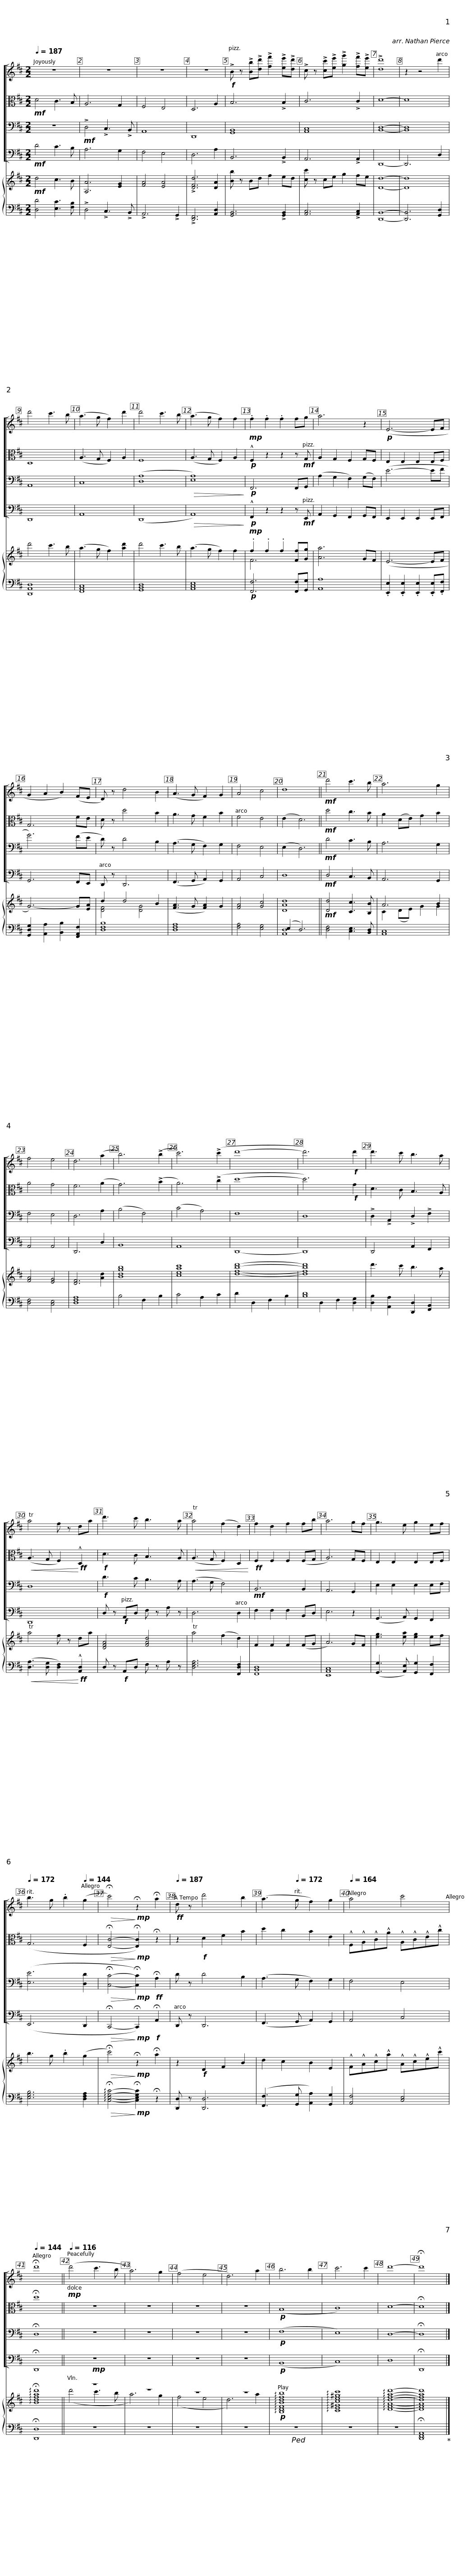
X:1
%%score [ 1 2 3 4 ] { ( 5 7 ) | ( 6 8 ) }
L:1/8
Q:1/4=187
M:2/2
I:linebreak $
K:D
V:1 treble
V:2 alto
V:3 bass
V:4 bass
V:5 treble
V:7 treble
V:6 bass
V:8 bass
V:1
 z8 | z8 | z8 | z8 |!f! !>!B z !>![Bb]!>![dd'] !>![ff']2 !>![ee']!>![dd'] | %5
 !>!c z !>![cc']!>![ee'] !>![gg']2 !>![ff']!>![ee'] | !>![dd']8 |$ z2 z4 d'2 | d'4 c'3 b | (a3 g f2) d'2 | %10
 d'4 c'3 b | (a3 g f2) f2 |!mp! .f2 .f2 .f2 fg | a6 z2 |$!p! (E6- EF | %15
 G2 A2 B2) (FE | D) z d4 B2 | (A3 G F2) G2 | A4 c4 | d8 || %20
!mf! d'4 c'3 b |$ a6 g2 | f4 e4 | d6 (a2 | b6) (!>!b2 | %25
 c'6) (!>!c'2 | d'8- | d'6)!f! d'2 | d'3 c' b3 a |$ Ta4 f z da | %30
 d'3 c' b3 a | Ta4 (f2 d2) | f2 d2 f2 fb | a6 gf | g3 e g2 ef |$ %35
[Q:1/4=172] b3 g .b2[Q:1/4=144] (g2 |!>(! !fermata!c'4)!>)!!mp! !fermata!z2 !fermata!a2 |[Q:1/4=187]!ff! d z d'4 b2 | (a3[Q:1/4=172] g f2) g2 |[Q:1/4=164] a4 c'4[Q:1/4=150] | %40
[Q:1/4=144] !fermata!d'8 ||$[Q:1/4=116]!mp! (d'4 c'3 b | a6) g2 | (f4 e4 | d6) a2 |$ %45
 b6 b2 | c'6 c'2 | d'8- | !fermata!d'8 |] %49
V:2
!mf! D4 C3 B, | A,6 G,2 | F,4 E,4 | D,6 A,2 | B,6 !>!B,2 | %5
 C6 !>!C2 | D8- |$ D8 | D,8 | (A,3 G, F,2) A,2 | %10
 F,8 | (A,3 G, F,2) A,2 |!p! !^!F,2 z2 z2 z!mf! G, | A,2 G,2 F,2 G,F, |$ E,2 E,2 E,2 E,F, | %15
 G,6 FE | D z d4 B2 | A3 G F2 B2 | F4 E4 | (E2 D6) || %20
!mf! d4 c3 B |$ A2 (DE) G2 B2 | A4 G4 | F6 (A2 | G6) (!>!B2 | %25
 A6) (!>!c2 | d8- | d6)!f! G2 | D3 C B,3 A, |$!<(! (A,3 G, F,2)!<)!!ff! !^!D,2 | %30
!f! D3 C B,3 A, |!<(! (A,3 G, F,2) D,2!<)! |!ff! F,2 F,2 F,2 (F,G, | A,6) G,F, | E,2 E,2 E,2 E,F, |$ %35
 (G,6 F,2 |!>(! !fermata![E,C]4-!>)!!mp! !fermata![E,C]2) !fermata!z2 | z2!f! D2 F2 B2 | d2 c2 B2 E2 | !^!F,!^!A,!^!C!^!A !^!A,!^!C!^!E!^!c | %40
 !fermata!d8 ||$ z8 | z8 | z8 | z8 |$ %45
!p! (B,8 | C8) | D8- | !fermata!D8 |] %49
V:3
 z8 |!mf! !>!D,4 !>!C,3 !>!B,, | A,,8 | D,,8 | [G,,B,,]8 | %5
 [A,,C,]8 | [B,,D,]8- |$ [B,,D,]8 | A,,8 | C,8 | %10
 ([D,A,]8 |!>(! [E,A,]8)!>)! |!p! F,,6 F,,G,, | (A,2 G,2 F,2) (G,F,) |$ (E6- EF | %15
 G6) (FE | D) z D4 B,2 | (A,3 G, F,2) G,2 | F,4 E,4 | (E,2 D,6) || %20
!mf! D4 C3 B, |$ A,6 G,2 | F,4 E,4 | D,6 A,2 | (B,4 F,4) | %25
 (C4 A,4) | F,8 | D,8 | !>!D,2 !>!A,,2 !>!D,2 !>!F,2 |$ D,8 | %30
!f! D3 C B,3 A, | (A,3 G, F,4) |!mf! B,,6 B,,2 | A,,6 G,,2 | E,2 E,2 E,2 E,F, |$ %35
 ([E,E]6 [D,D]2 |!>(! !fermata![C,C]4-!>)!!mp! !fermata![C,C]2)!ff! !fermata!A,2 | D z D4 B,2 | (A,3 G, F,2) G,2 | F,4 E,4 | %40
 !fermata!D,8 ||$ z8 | z8 | z8 | z8 |$ %45
!p! (F,8 | E,8) | D,8- | !fermata!D,8 |] %49
V:4
!mf! D4 C3 B, | A,6 G,2 | F,4 E,4 | D,6 A,2 | B,,6 !>!B,,2 | %5
 A,,6 !>!A,,2 | D,,8- |$ D,,6 D,2 | D,,8 | A,,8 | %10
 (D,,8 |!>(! A,,8)!>)! |!p! !^!F,,2 z2 z2 z!mf! E,, | A,,2 G,,2 F,,2 G,,F,, |$ E,,2 E,,2 E,,2 E,,F,, | %15
 G,,6 F,,E,, | D,, z D,,6 | (F,,3 G,, A,,2) G,,2 | A,,4 C,4 | D,8 || %20
!mf! D,4 C,3 B,, |$ A,,6 G,,2 | A,,4 A,,4 | D,,6 D,2 | B,,8 | %25
 A,,8 | D,,8- | D,,8 | D,,4 A,,2 F,,2 |$ D,,8 | %30
 D, z!f! A,,D, F, z A, z | D,6 D,2 | F,2 F,2 F,2 B,,D, | E,6 z2 | (G,,3 A,,) G,,2 F,,2 |$ %35
 (E,,6 D,,2 |!>(! !fermata!C,,4-!>)!!mp! !fermata!C,,2)!f! !fermata!A,,2 | D,, z D,,6 | (F,,3 G,, A,,2) G,,2 | A,,4 C,4 | %40
 !fermata!D,,8 ||$ z8 | z8 | z8 | z8 |$ %45
!p! (B,,8 | C,8) | D,8 | !fermata!D,,8 |] %49
V:5
!mf! d4 c3 B | [A,A]6 [EG]2 | [FA]4 [EA]4 | !>![DFd]6 [DA]2 | [Bb] z Bd f2 ed | %5
 [cc'] z ce g2 fe | [Dd]8- |$ [Dd]8 | d'4 c'3 b | (a3 g f2) [ad']2 | %10
 d'4 c'3 b | (a3 g f2) f2 |!mp! .f2 .f2 .f2 [Ff][Gg] | [Aa]6 GF |$ (E6- EF | %15
 G6-) G[EA] | d2 d4 B2 | ([FA]3 G [FA]2) G2 | [FA]4 [Gc]4 | [DAd]8 || %20
!mf! [Dd]4 [Cc]3 [B,B] |$ A6 B2 | [FA]4 [EG]4 | [DF]6 [Ad]2 | [Bdgb]8 | %25
 [ceac']8 | [dfbd']8- | [dfbd']8 | d'3 c' b3 a |$ Ta4 f z da | %30
 [DFA]4 [FAd]4 | Ta4 (f2 d2) | F2 F2 F2 (FG | A6) GF | [eg]3 [ea] [eg]2 ef |$ %35
 b3 g .b2 (g2 |!>(! !fermata!c'4)!>)!!mp! !fermata!z2 !fermata!a2 | z2!f! D2 F2 B2 | d2 c2 B2 E2 | !^!F!^!A!^!c!^!a !^!A!^!c!^!e!^!c' | %40
 !arpeggio!!fermata![Bdfad']8 ||$!mp! z8 | z8 | z8 | z8 |$ %45
!p! !arpeggio![B,DFBdfb]8 | !arpeggio![CE^Gce^gc']8 | !arpeggio![DFAdfad']8- | [DFAdfad']8 |] %49
V:6
 [D,D]4 [E,C]3 [F,B,] | !>!D,4 !>!C,3 !>!B,, | !>!A,,6 !>!G,,2 | !>![D,,F,,]6 [A,,D,]2 | [G,,B,,]6 !>![G,,B,,]2 | %5
 [A,,C,]6 !>![A,,C,]2 | [D,,B,,]8- |$ [D,,B,,]6 [G,,D,]2 | [D,,A,,D,]8 | [F,,A,,C,]8 | %10
 [G,,B,,D,]8 | [A,,C,E,]8 |!p! [F,,F,]6 [F,,F,][G,,G,] | [A,,A,]8 |$ .[E,,E,]2 .[E,,E,]2 .[E,,E,]2 .[E,,E,].[F,,F,] | %15
 [G,,D,G,]2 [A,,A,]2 [B,,B,]2 [F,,A,,F,]2 | [D,F,B,]8 | [D,F,A,]8 | [F,A,]4 [E,G,]4 | (E,2 D,6) || %20
 [D,F,]4 [C,E,]3 [B,,D,] |$ [A,,C,]8 | [D,F,]4 [C,E,]4 | [D,F,A,]8 | B,4 F,2 B,2 | %25
 C4 A,2 C2 | D2 D,2 F,2 B,2 | [B,D]8 | [D,B,]2 [A,,A,]2 [D,,D,]2 [F,,B,,]2 |$!<(! ([D,A,]3 [D,G,] [D,F,]2)!<)!!ff! !^![A,,D,]2 | %30
 D, z!f! A,,D, F, z A, z | [D,F,A,]6 [F,,D,F,]2 | [F,,B,,D,]8 | [E,,A,,C,]8 | ([G,,G,]3 [A,,E,]) [G,,G,]2 [F,,F,]2 |$ %35
 [E,G,B,]6 [D,F,A,]2 |!>(! !arpeggio!!fermata![C,E,G,C]4-!>)!!mp! !fermata![C,E,G,C]2 !fermata!z2 | [D,,D,] z [D,,D,]6 | ([F,,F,]3 [G,,G,] [A,,A,]2) [G,,G,]2 | [A,,F,]4 [C,E,]4 | %40
 !fermata![D,,D,]8 ||$ z8 | z8 | z8 | z8 |$ %45
!ped! z8 | z8 | z8 | !fermata![D,,F,,A,,]8!ped-up! |] %49
V:7
 x8 | x8 | x8 | x8 | x8 | %5
 x8 | x8 |$ x8 | x8 | x8 | %10
 x8 | x8 | F6 x2 | x8 |$ x8 | %15
 x8 | [DF]4 [DG]4 | x8 | x8 | x8 || %20
 x8 |$ C2 (DE) G2 G2 | x8 | x8 | x8 | %25
 x8 | x8 | x8 | x8 |$ x8 | %30
 x8 | x8 | x8 | x8 | x8 |$ %35
 x8 | x8 | x8 | x8 | x8 | %40
 x8 ||$ (d'4 c'3 b | a6) g2 | (f4 e4 | d6) a2 |$ %45
 x8 | x8 | x8 | x8 |] %49
V:8
 x8 | x8 | x8 | x8 | x8 | %5
 x8 | x8 |$ x8 | x8 | x8 | %10
 x8 | x8 | x8 | x8 |$ x8 | %15
 x8 | x8 | x8 | x8 | [A,,D,]8 || %20
 x8 |$ x8 | x8 | x8 | x8 | %25
 x8 | x8 | x2 D,2 F,2 [D,G,]2 | x8 |$ x8 | %30
 x8 | x8 | x8 | x8 | x8 |$ %35
 x8 | x8 | x8 | x8 | x8 | %40
 x8 ||$ x8 | x8 | x8 | x8 |$ %45
 x8 | x8 | x8 | x8 |] %49
